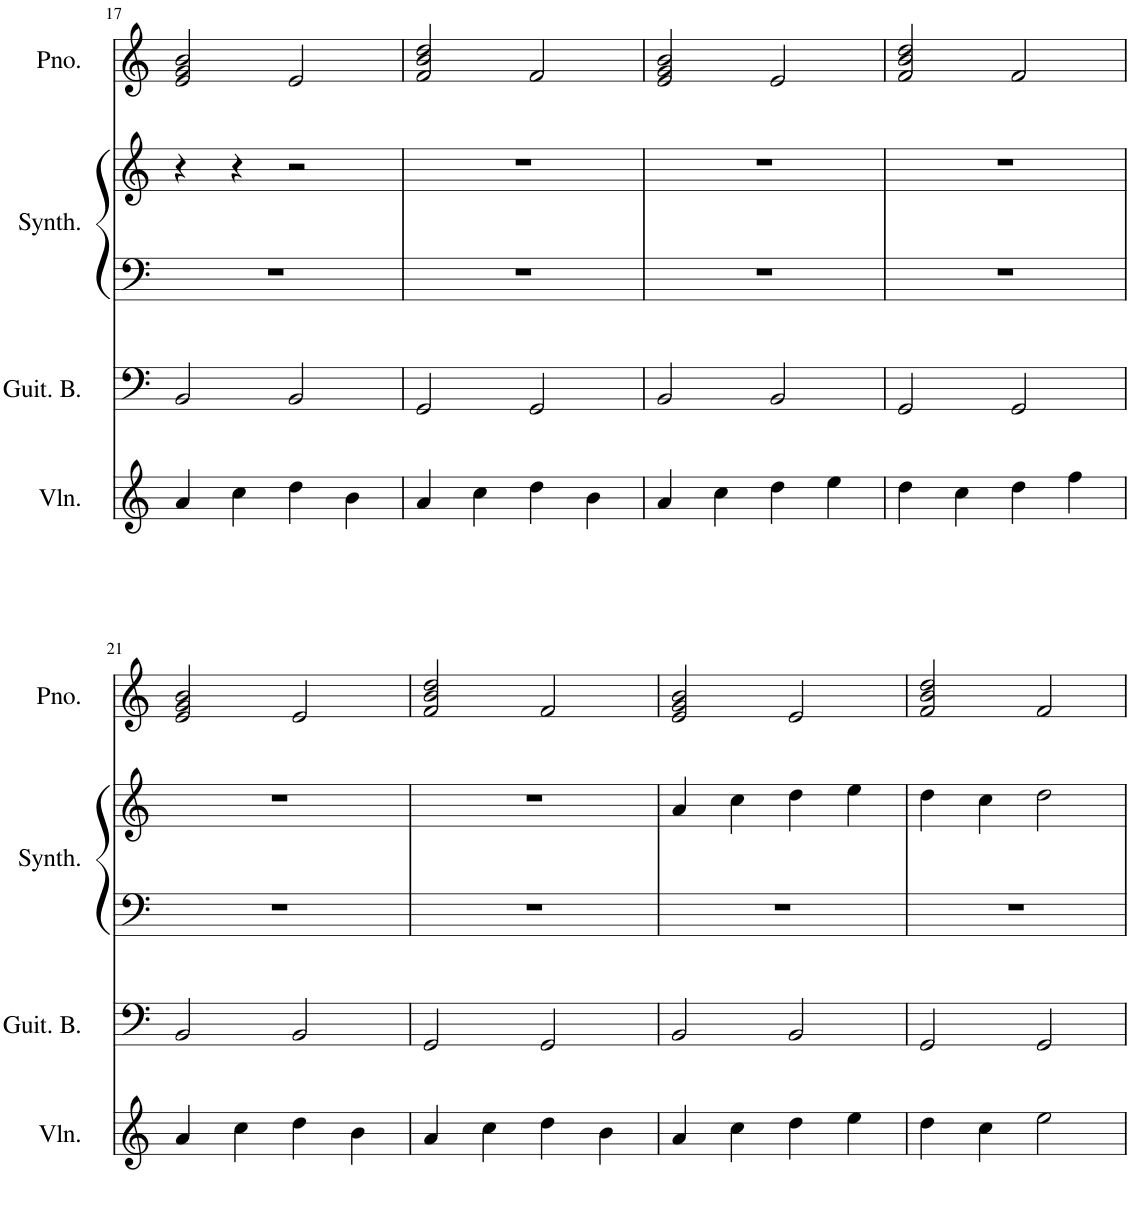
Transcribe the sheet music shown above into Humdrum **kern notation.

**kern	**kern	**kern	**kern	**kern
*part4	*part3	*part2	*part2	*part1
*staff5	*staff4	*staff3	*staff2	*staff1
*I"Violon	*I"Guitare basse	*I"Synthétiseur brillant	*	*I"Piano
*I'Vln.	*I'Guit. B.	*I'Synth.	*	*I'Pno.
!!LO:PB:g=z
*clefG2	*clefF4	*clefF4	*clefG2	*clefG2
*	*Trd7c12	*	*	*
*k[]	*k[]	*k[]	*k[]	*k[]
*M4/4	*M4/4	*M4/4	*M4/4	*M4/4
=17	=17	=17	=17	=17
4a/	2BB/	1r	4r	2e/ 2g/ 2b/
4cc\	.	.	4r	.
4dd\	2BB/	.	2r	2e/
4b\	.	.	.	.
=18	=18	=18	=18	=18
4a/	2GG/	1r	1r	2f/ 2b/ 2dd/
4cc\	.	.	.	.
4dd\	2GG/	.	.	2f/
4b\	.	.	.	.
=19	=19	=19	=19	=19
4a/	2BB/	1r	1r	2e/ 2g/ 2b/
4cc\	.	.	.	.
4dd\	2BB/	.	.	2e/
4ee\	.	.	.	.
=20	=20	=20	=20	=20
4dd\	2GG/	1r	1r	2f/ 2b/ 2dd/
4cc\	.	.	.	.
4dd\	2GG/	.	.	2f/
4ff\	.	.	.	.
!!LO:LB:g=z
=21	=21	=21	=21	=21
4a/	2BB/	1r	1r	2e/ 2g/ 2b/
4cc\	.	.	.	.
4dd\	2BB/	.	.	2e/
4b\	.	.	.	.
=22	=22	=22	=22	=22
4a/	2GG/	1r	1r	2f/ 2b/ 2dd/
4cc\	.	.	.	.
4dd\	2GG/	.	.	2f/
4b\	.	.	.	.
=23	=23	=23	=23	=23
4a/	2BB/	1r	4a/	2e/ 2g/ 2b/
4cc\	.	.	4cc\	.
4dd\	2BB/	.	4dd\	2e/
4ee\	.	.	4ee\	.
=24	=24	=24	=24	=24
4dd\	2GG/	1r	4dd\	2f/ 2b/ 2dd/
4cc\	.	.	4cc\	.
2ee\	2GG/	.	2dd\	2f/
=	=	=	=	=
*-	*-	*-	*-	*-
